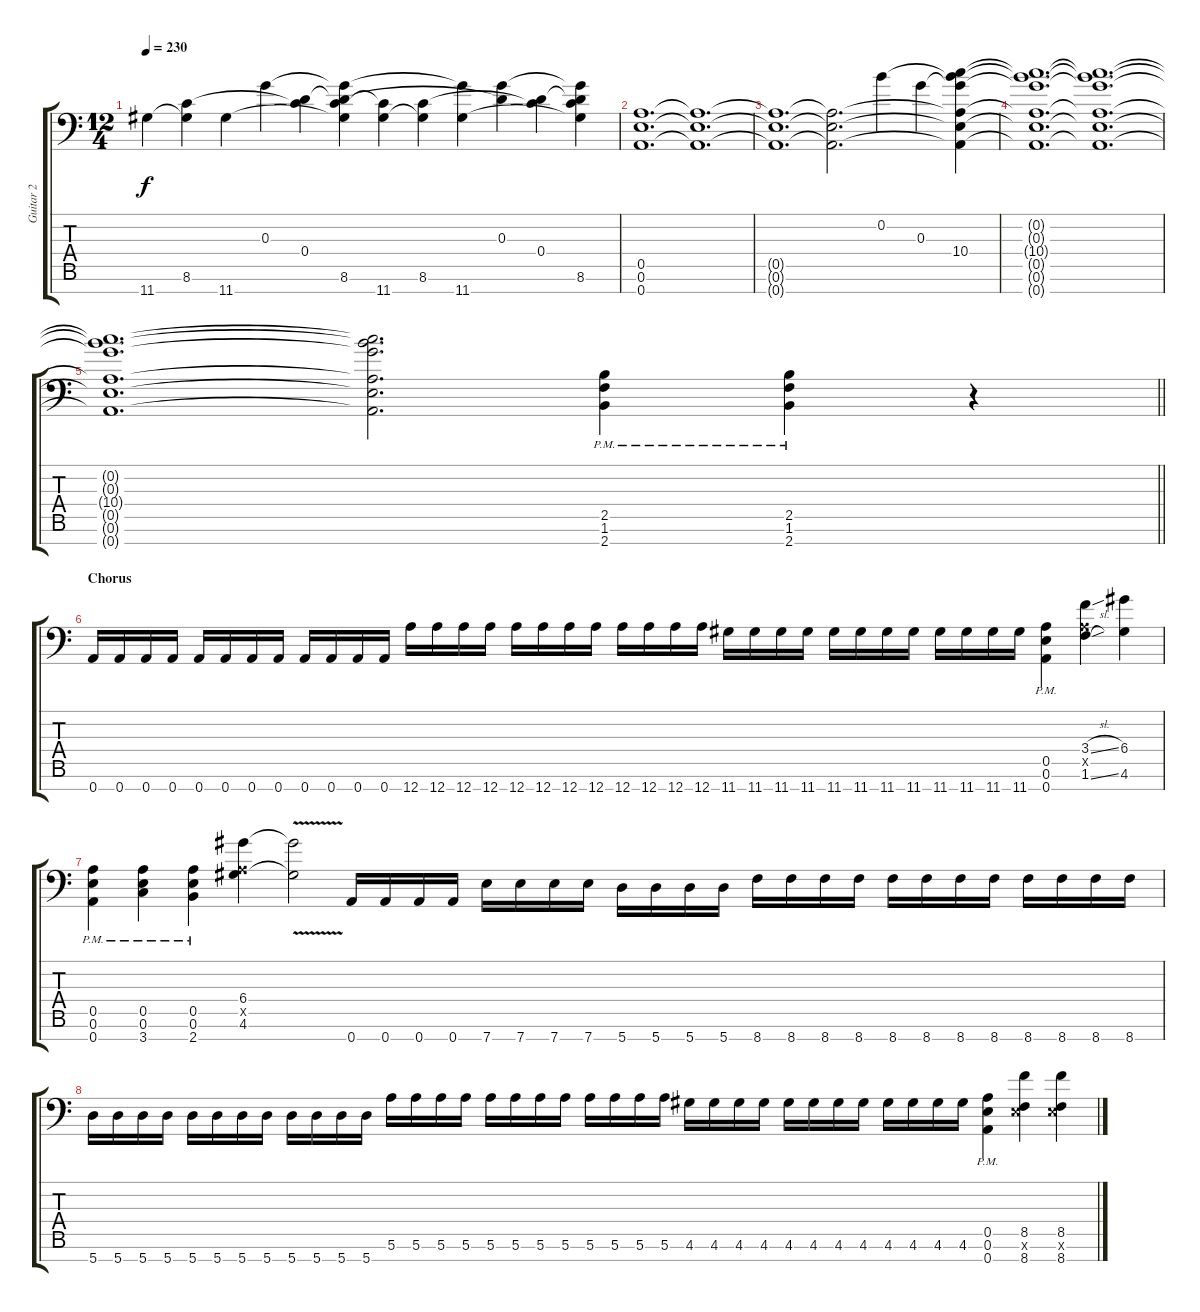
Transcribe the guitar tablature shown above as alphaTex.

\track ("Guitar 2" "Guitar 2") {instrument distortionguitar}
\staff {score tabs}
\tuning (E4 B3 G3 D3 A2 E2 A1) {hide}
\ts (12 4)
\tempo 230
\clef f4
\ks c
11.7.4{dy f} (8.6 11.7{t}).4 11.7.4 0.3.4 (0.4 8.6{t}).4 (0.3{t} 0.4{t} 8.6 11.7{t}).4 (8.6{t} 11.7).4 (8.6 11.7{t}).4 (0.3{t} 11.7).4 (0.3 0.4{t}).4 (0.4 8.6{t}).4 (0.3{t} 0.4{t} 8.6 11.7{t}).4 |
(0.5 0.6 0.7).1{d} (0.5{t} 0.6{t} 0.7{t}).1{d} |
(0.5{t} 0.6{t} 0.7{t}).1{d} (0.5{t} 0.6{t} 0.7{t}).2{d} 0.2.4 0.3.4 (0.2{t} 0.3{t} 10.4 0.5{t} 0.6{t} 0.7{t}).4 |
(0.2{t} 0.3{t} 10.4{t} 0.5{t} 0.6{t} 0.7{t}).1{d} (0.2{t} 0.3{t} 10.4{t} 0.5{t} 0.6{t} 0.7{t}).1{d} |
\barLineRight lightlight
(0.2{t} 0.3{t} 10.4{t} 0.5{t} 0.6{t} 0.7{t}).1{d} (0.2{t} 0.3{t} 10.4{t} 0.5{t} 0.6{t} 0.7{t}).2{d} (2.5{pm} 1.6{pm} 2.7{pm}).4 (2.5{pm} 1.6{pm} 2.7{pm}).4 r.4 |
\section ("" "Chorus ")
0.7.16 0.7.16 0.7.16 0.7.16 0.7.16 0.7.16 0.7.16 0.7.16 0.7.16 0.7.16 0.7.16 0.7.16 12.7.16 12.7.16 12.7.16 12.7.16 12.7.16 12.7.16 12.7.16 12.7.16 12.7.16 12.7.16 12.7.16 12.7.16 11.7.16 11.7.16 11.7.16 11.7.16 11.7.16 11.7.16 11.7.16 11.7.16 11.7.16 11.7.16 11.7.16 11.7.16 (0.5{pm} 0.6{pm} 0.7{pm}).4 (3.4{sl} 0.5{x} 1.6{sl}).4 (6.4 4.6).4 |
(0.5{pm} 0.6{pm} 0.7{pm}).4 (0.5{pm} 0.6{pm} 3.7{pm}).4 (0.5{pm} 0.6{pm} 2.7{pm}).4 (6.4 0.5{x} 4.6).4 (6.4{v t} 4.6{v t}).2 0.7.16 0.7.16 0.7.16 0.7.16 7.7.16 7.7.16 7.7.16 7.7.16 5.7.16 5.7.16 5.7.16 5.7.16 8.7.16 8.7.16 8.7.16 8.7.16 8.7.16 8.7.16 8.7.16 8.7.16 8.7.16 8.7.16 8.7.16 8.7.16 |
5.7.16 5.7.16 5.7.16 5.7.16 5.7.16 5.7.16 5.7.16 5.7.16 5.7.16 5.7.16 5.7.16 5.7.16 5.6.16 5.6.16 5.6.16 5.6.16 5.6.16 5.6.16 5.6.16 5.6.16 5.6.16 5.6.16 5.6.16 5.6.16 4.6.16 4.6.16 4.6.16 4.6.16 4.6.16 4.6.16 4.6.16 4.6.16 4.6.16 4.6.16 4.6.16 4.6.16 (0.5{pm} 0.6{pm} 0.7{pm}).4 (8.5 0.6{x} 8.7).4 (8.5 0.6{x} 8.7).4
